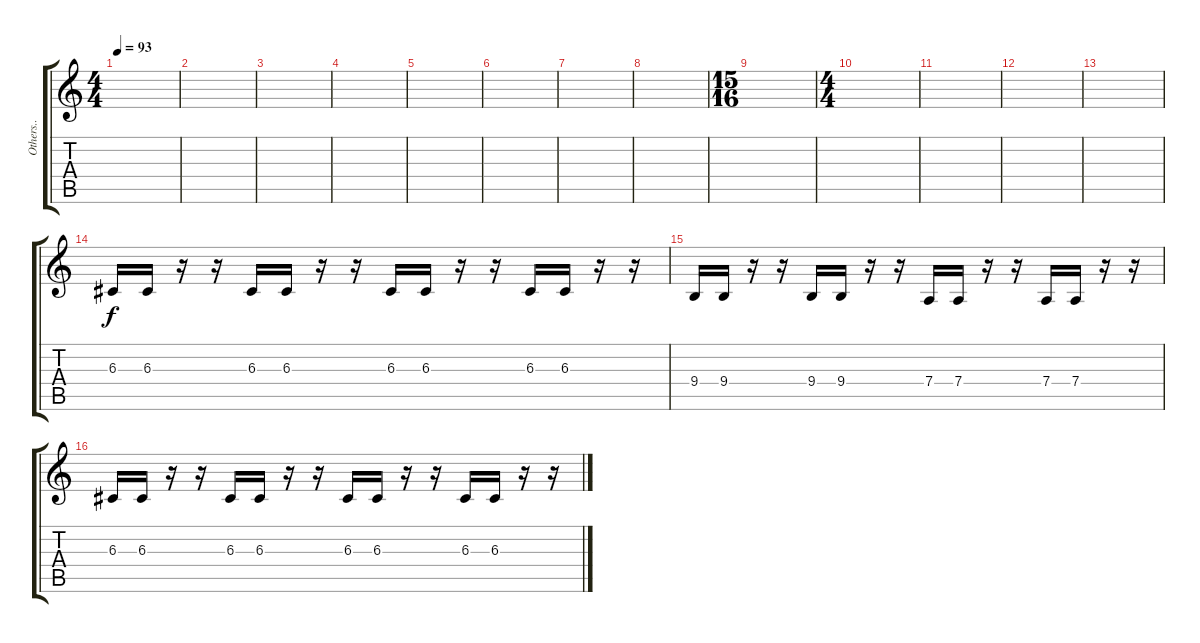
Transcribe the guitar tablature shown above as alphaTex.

\track ("Others.." "Others..") {instrument cello}
\staff {score tabs}
\tuning (E4 B3 G3 D3 A2 D2) {hide}
\ts (4 4)
\tempo 93
\clef g2
\ks c
|
|
|
|
|
|
|
|
\ts (15 16)
|
\ts (4 4)
|
|
|
|
6.3.16 6.3.16 r.16 r.16 6.3.16 6.3.16 r.16 r.16 6.3.16 6.3.16 r.16 r.16 6.3.16 6.3.16 r.16 r.16 |
9.4.16 9.4.16 r.16 r.16 9.4.16 9.4.16 r.16 r.16 7.4.16 7.4.16 r.16 r.16 7.4.16 7.4.16 r.16 r.16 |
6.3.16 6.3.16 r.16 r.16 6.3.16 6.3.16 r.16 r.16 6.3.16 6.3.16 r.16 r.16 6.3.16 6.3.16 r.16 r.16
